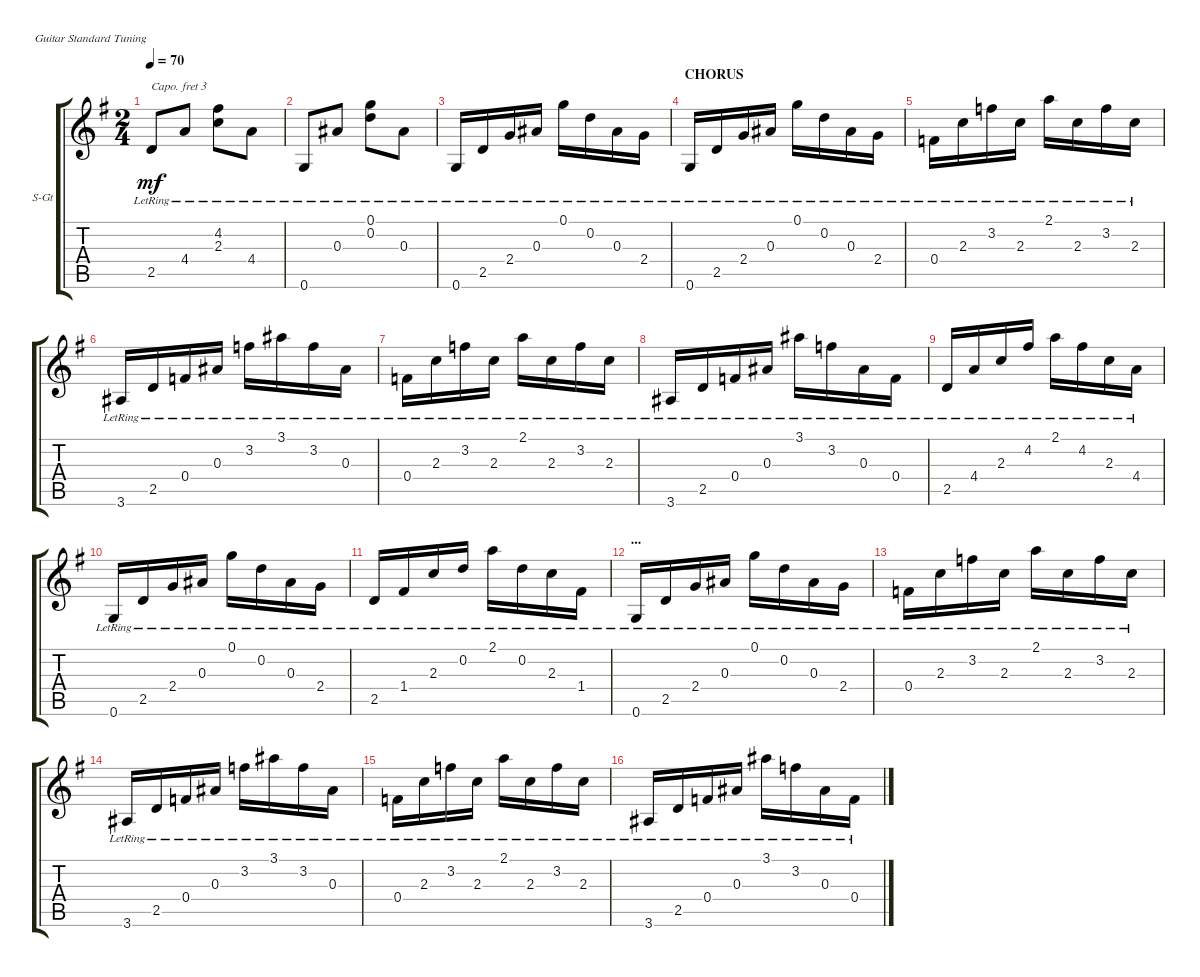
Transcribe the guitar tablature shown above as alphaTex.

\defaultSystemsLayout 4
\bracketExtendMode groupsimilarinstruments
\firstSystemTrackNameOrientation horizontal
\otherSystemsTrackNameOrientation horizontal
\track ("Steel Guitar" "S-Gt") {instrument acousticguitarsteel}
\staff {score tabs}
\capo 3
\tuning (E4 B3 G3 D3 A2 E2)
\ts (2 4)
\tempo 70
\clef g2
\ks eminor
2.5{lr}.8{dy mf} 4.4{lr}.8 (2.3{lr} 4.2{lr}).8 4.4{lr}.8 |
0.6{lr}.8 0.3{lr}.8 (0.2{lr} 0.1{lr}).8 0.3{lr}.8 |
0.6{lr}.16 2.5{lr}.16 2.4{lr}.16 0.3{lr}.16 0.1{lr}.16 0.2{lr}.16 0.3{lr}.16 2.4{lr}.16 |
\section ("" "CHORUS")
\scale
0.379675 0.6{lr}.16 2.5{lr}.16 2.4{lr}.16 0.3{lr}.16 0.1{lr}.16 0.2{lr}.16 0.3{lr}.16 2.4{lr}.16 |
\scale
0.32381 0.4{lr}.16 2.3{lr}.16 3.2{lr}.16 2.3{lr}.16 2.1{lr}.16 2.3{lr}.16 3.2{lr}.16 2.3{lr}.16 |
\scale
0.296627 3.6{lr}.16 2.5{lr}.16 0.4{lr}.16 0.3{lr}.16 3.2{lr}.16 3.1{lr}.16 3.2{lr}.16 0.3{lr}.16 |
0.4{lr}.16 2.3{lr}.16 3.2{lr}.16 2.3{lr}.16 2.1{lr}.16 2.3{lr}.16 3.2{lr}.16 2.3{lr}.16 |
3.6{lr}.16 2.5{lr}.16 0.4{lr}.16 0.3{lr}.16 3.1{lr}.16 3.2{lr}.16 0.3{lr}.16 0.4{lr}.16 |
2.5{lr}.16 4.4{lr}.16 2.3{lr}.16 4.2{lr}.16 2.1{lr}.16 4.2{lr}.16 2.3{lr}.16 4.4{lr}.16 |
0.6{lr}.16 2.5{lr}.16 2.4{lr}.16 0.3{lr}.16 0.1{lr}.16 0.2{lr}.16 0.3{lr}.16 2.4{lr}.16 |
2.5{lr}.16 1.4{lr}.16 2.3{lr}.16 0.2{lr}.16 2.1{lr}.16 0.2{lr}.16 2.3{lr}.16 1.4{lr}.16 |
\section ("" "...")
0.6{lr}.16 2.5{lr}.16 2.4{lr}.16 0.3{lr}.16 0.1{lr}.16 0.2{lr}.16 0.3{lr}.16 2.4{lr}.16 |
0.4{lr}.16 2.3{lr}.16 3.2{lr}.16 2.3{lr}.16 2.1{lr}.16 2.3{lr}.16 3.2{lr}.16 2.3{lr}.16 |
3.6{lr}.16 2.5{lr}.16 0.4{lr}.16 0.3{lr}.16 3.2{lr}.16 3.1{lr}.16 3.2{lr}.16 0.3{lr}.16 |
0.4{lr}.16 2.3{lr}.16 3.2{lr}.16 2.3{lr}.16 2.1{lr}.16 2.3{lr}.16 3.2{lr}.16 2.3{lr}.16 |
3.6{lr}.16 2.5{lr}.16 0.4{lr}.16 0.3{lr}.16 3.1{lr}.16 3.2{lr}.16 0.3{lr}.16 0.4{lr}.16
